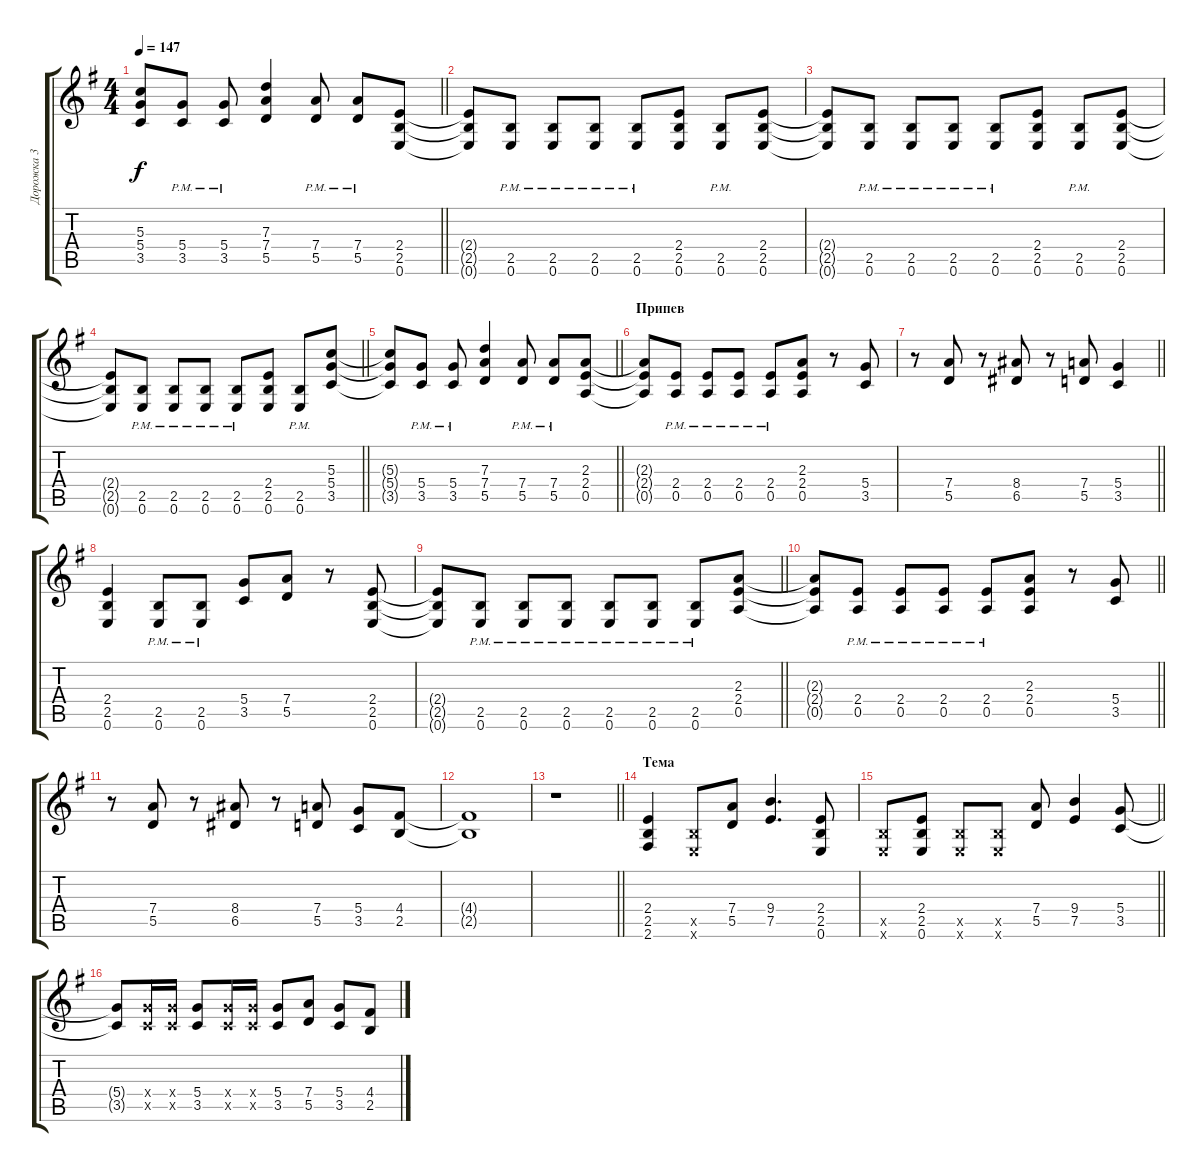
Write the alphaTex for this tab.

\track ("Дорожка 3" "Дорожка 3") {instrument overdrivenguitar}
\staff {score tabs}
\tuning (E4 B3 G3 D3 A2 E2) {hide}
\ts (4 4)
\tempo 147
\clef g2
\barLineRight lightlight
\ks eminor
(5.3{t} 5.4{t} 3.5{t}).8{dy f} (5.4{pm} 3.5{pm}).8 (5.4{pm} 3.5{pm}).8 (7.3 7.4 5.5).4 (7.4{pm} 5.5{pm}).8 (7.4{pm} 5.5{pm}).8 (2.4 2.5 0.6).8 |
(2.4{t} 2.5{t} 0.6{t}).8 (2.5{pm} 0.6{pm}).8 (2.5{pm} 0.6{pm}).8 (2.5{pm} 0.6{pm}).8 (2.5{pm} 0.6{pm}).8 (2.4 2.5 0.6).8 (2.5{pm} 0.6{pm}).8 (2.4 2.5 0.6).8 |
(2.4{t} 2.5{t} 0.6{t}).8 (2.5{pm} 0.6{pm}).8 (2.5{pm} 0.6{pm}).8 (2.5{pm} 0.6{pm}).8 (2.5{pm} 0.6{pm}).8 (2.4 2.5 0.6).8 (2.5{pm} 0.6{pm}).8 (2.4 2.5 0.6).8 |
\barLineRight lightlight
(2.4{t} 2.5{t} 0.6{t}).8 (2.5{pm} 0.6{pm}).8 (2.5{pm} 0.6{pm}).8 (2.5{pm} 0.6{pm}).8 (2.5{pm} 0.6{pm}).8 (2.4 2.5 0.6).8 (2.5{pm} 0.6{pm}).8 (5.3 5.4 3.5).8 |
\barLineRight lightlight
(5.3{t} 5.4{t} 3.5{t}).8 (5.4{pm} 3.5{pm}).8 (5.4{pm} 3.5{pm}).8 (7.3 7.4 5.5).4 (7.4{pm} 5.5{pm}).8 (7.4{pm} 5.5{pm}).8 (2.3 2.4 0.5).8 |
\section ("" "Припев")
(2.3{t} 2.4{t} 0.5{t}).8 (2.4{pm} 0.5{pm}).8 (2.4{pm} 0.5{pm}).8 (2.4{pm} 0.5{pm}).8 (2.4{pm} 0.5{pm}).8 (2.3 2.4 0.5).8 r.8 (5.4 3.5).8 |
\barLineRight lightlight
r.8 (7.4 5.5).8 r.8 (8.4 6.5).8 r.8 (7.4 5.5).8 (5.4 3.5).4 |
(2.4 2.5 0.6).4 (2.5{pm} 0.6{pm}).8 (2.5{pm} 0.6{pm}).8 (5.4 3.5).8 (7.4 5.5).8 r.8 (2.4 2.5 0.6).8 |
\barLineRight lightlight
(2.4{t} 2.5{t} 0.6{t}).8 (2.5{pm} 0.6{pm}).8 (2.5{pm} 0.6{pm}).8 (2.5{pm} 0.6{pm}).8 (2.5{pm} 0.6{pm}).8 (2.5{pm} 0.6{pm}).8 (2.5{pm} 0.6{pm}).8 (2.3 2.4 0.5).8 |
\barLineRight lightlight
(2.3{t} 2.4{t} 0.5{t}).8 (2.4{pm} 0.5{pm}).8 (2.4{pm} 0.5{pm}).8 (2.4{pm} 0.5{pm}).8 (2.4{pm} 0.5{pm}).8 (2.3 2.4 0.5).8 r.8 (5.4 3.5).8 |
r.8 (7.4 5.5).8 r.8 (8.4 6.5).8 r.8 (7.4 5.5).8 (5.4 3.5).8 (4.4 2.5).8 |
(4.4{t} 2.5{t}).1 |
\barLineRight lightlight
r.1 |
\section ("" "Тема")
(2.4 2.5 2.6).4 (2.5{x} 0.6{x}).8 (7.4 5.5).8 (9.4 7.5).4{d} (2.4 2.5 0.6).8 |
\barLineRight lightlight
(2.5{x} 0.6{x}).8 (2.4 2.5 0.6).8 (2.5{x} 0.6{x}).8 (2.5{x} 0.6{x}).8 (7.4 5.5).8 (9.4 7.5).4 (5.4 3.5).8 |
(5.4{t} 3.5{t}).8 (5.4{x} 3.5{x}).16 (5.4{x} 3.5{x}).16 (5.4 3.5).8 (5.4{x} 3.5{x}).16 (5.4{x} 3.5{x}).16 (5.4 3.5).8 (7.4 5.5).8 (5.4 3.5).8 (4.4 2.5).8
